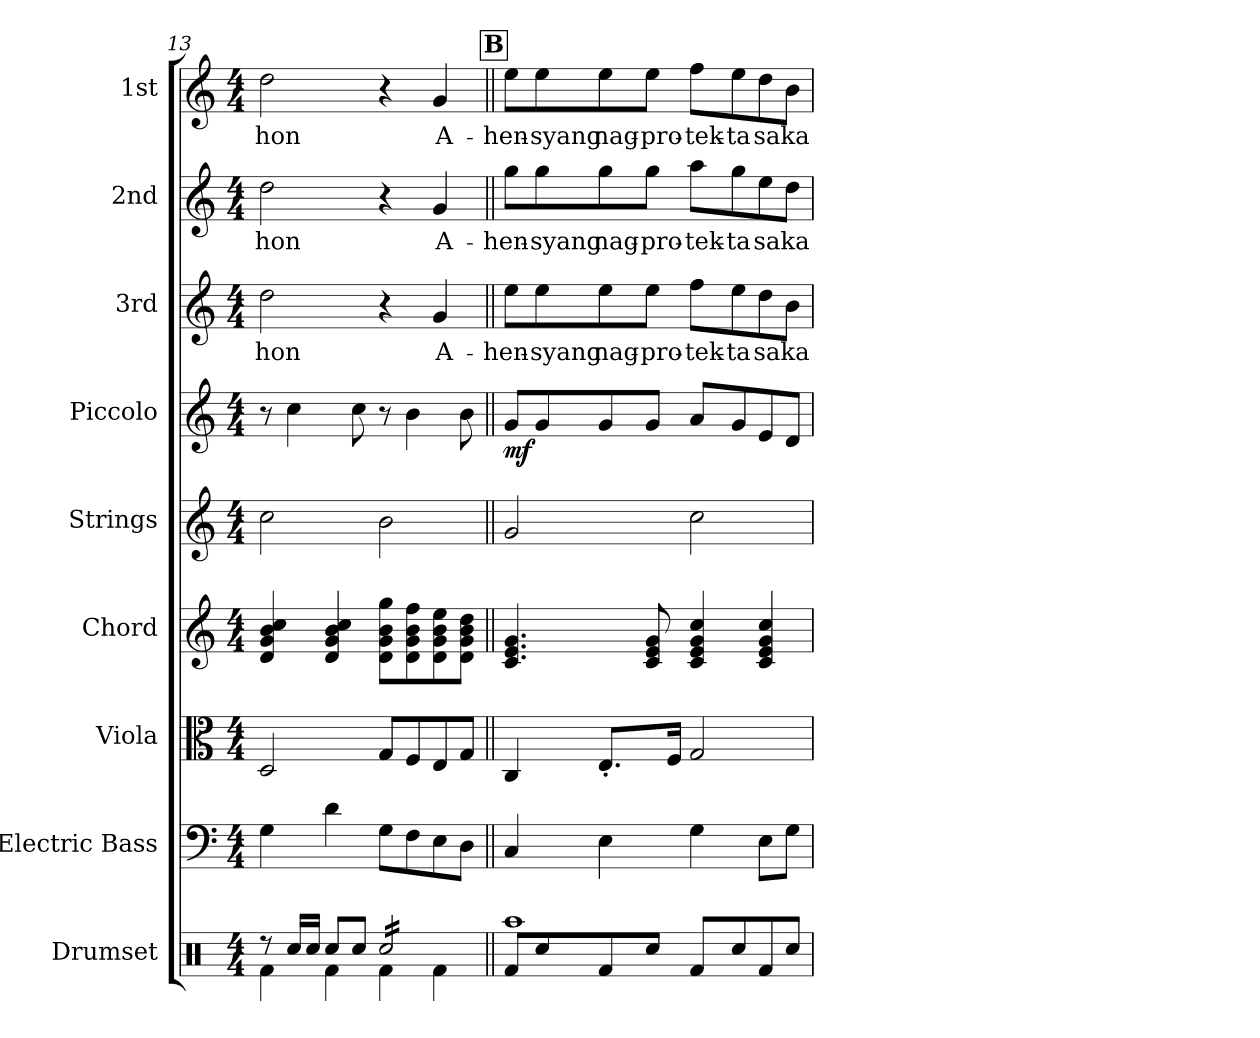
**kern	**kern	**kern	**kern	**kern	**kern	**dynam	**kern	**text	**kern	**text	**kern	**text
*part9	*part8	*part7	*part6	*part5	*part4	*part4	*part3	*part3	*part2	*part2	*part1	*part1
*staff9	*staff8	*staff7	*staff6	*staff5	*staff4	*staff4	*staff3	*staff3	*staff2	*staff2	*staff1	*staff1
*I"Drumset	*I"Electric Bass	*I"Viola	*I"Chord	*I"Strings	*I"Piccolo	*	*I"3rd	*	*I"2nd	*	*I"1st	*
*I'D. Set	*I'El. B.	*I'Vla.	*I'Chord	*I'St.	*I'Picc.	*	*	*	*	*	*	*
*clefX	*clefF4	*clefC3	*clefG2	*clefG2	*clefG2	*	*clefG2	*	*clefG2	*	*clefG2	*
*	*ITrd7c12	*	*	*	*ITrd-7c-12	*	*	*	*	*	*	*
*k[]	*k[]	*k[]	*k[]	*k[]	*k[]	*	*k[]	*	*k[]	*	*k[]	*
*M4/4	*M4/4	*M4/4	*M4/4	*M4/4	*M4/4	*	*M4/4	*	*M4/4	*	*M4/4	*
=13	=13	=13	=13	=13	=13	=13	=13	=13	=13	=13	=13	=13
*^	*	*	*	*	*	*	*	*	*	*	*	*
!	!	!	!	!	!	!	!	!	!LO:LY:b	!	!LO:LY:b	!	!LO:LY:b
8r	4Rf\	4GG\	2D/	4d/ 4g/ 4b/ 4cc/	2cc\	8r	.	2dd\	-hon	2dd\	-hon	2dd\	-hon
16Rcc/LL	.	.	.	.	.	4ccc\	.	.	.	.	.	.	.
16Rcc/JJ	.	.	.	.	.	.	.	.	.	.	.	.	.
8Rcc/L	4Rf\	4D\	.	4d/ 4g/ 4b/ 4cc/	.	.	.	.	.	.	.	.	.
8Rcc/J	.	.	.	.	.	8ccc\	.	.	.	.	.	.	.
*tremolo	*	*	*	*	*	*	*	*	*	*	*	*	*
16Rcc/LL	4Rf\	8GG\L	8G/L	8d\ 8g\ 8b\ 8gg\L	2b\	8r	.	4r	.	4r	.	4r	.
16Rcc/	.	.	.	.	.	.	.	.	.	.	.	.	.
16Rcc/	.	8FF\	8F/	8d\ 8g\ 8b\ 8ff\	.	4bb\	.	.	.	.	.	.	.
16Rcc/	.	.	.	.	.	.	.	.	.	.	.	.	.
!	!	!	!	!	!	!	!	!	!LO:LY:b	!	!LO:LY:b	!	!LO:LY:b
16Rcc/	4Rf\	8EE\	8E/	8d\ 8g\ 8b\ 8ee\	.	.	.	4g/	A-	4g/	A-	4g/	A-
16Rcc/	.	.	.	.	.	.	.	.	.	.	.	.	.
16Rcc/	.	8DD\J	8G/J	8d\ 8g\ 8b\ 8dd\J	.	8bb\	.	.	.	.	.	.	.
16Rcc/JJ	.	.	.	.	.	.	.	.	.	.	.	.	.
*Xtremolo	*	*	*	*	*	*	*	*	*	*	*	*	*
!!LO:PB:g=z
!!LO:REH:place=s1:a:B:fs=14:t=B
=14||	=14||	=14||	=14||	=14||	=14||	=14||	=14||	=14||	=14||	=14||	=14||	=14||	=14||
!	!	!	!	!	!	!	!LO:DY:b	!	!LO:LY:b	!	!LO:LY:b	!	!LO:LY:b
8Rf/L	1Raa	4CC/	4C/	4.c/ 4.e/ 4.g/	2g/	8gg/L	mf	8ee\L	-hen-	8gg\L	-hen-	8ee\L	-hen-
!	!	!	!	!	!	!	!	!	!LO:LY:b	!	!LO:LY:b	!	!LO:LY:b
8Rcc/	.	.	.	.	.	8gg/	.	8ee\	-syang	8gg\	-syang	8ee\	-syang
!	!	!	!	!	!	!	!	!	!LO:LY:b	!	!LO:LY:b	!	!LO:LY:b
8Rf/	.	4EE\	8.E'/L	.	.	8gg/	.	8ee\	nag-	8gg\	nag-	8ee\	nag-
!	!	!	!	!	!	!	!	!	!LO:LY:b	!	!LO:LY:b	!	!LO:LY:b
8Rcc/J	.	.	.	8c/ 8e/ 8g/	.	8gg/J	.	8ee\J	-pro-	8gg\J	-pro-	8ee\J	-pro-
.	.	.	16F/Jk	.	.	.	.	.	.	.	.	.	.
!	!	!	!	!	!	!	!	!	!LO:LY:b	!	!LO:LY:b	!	!LO:LY:b
8Rf/L	.	4GG\	2G/	4c/ 4e/ 4g/ 4cc/	2cc\	8aa/L	.	8ff\L	-tek-	8aa\L	-tek-	8ff\L	-tek-
!	!	!	!	!	!	!	!	!	!LO:LY:b	!	!LO:LY:b	!	!LO:LY:b
8Rcc/	.	.	.	.	.	8gg/	.	8ee\	-ta	8gg\	-ta	8ee\	-ta
!	!	!	!	!	!	!	!	!	!LO:LY:b	!	!LO:LY:b	!	!LO:LY:b
8Rf/	.	8EE\L	.	4c/ 4e/ 4g/ 4cc/	.	8ee/	.	8dd\	sa	8ee\	sa	8dd\	sa
!	!	!	!	!	!	!	!	!	!LO:LY:b	!	!LO:LY:b	!	!LO:LY:b
8Rcc/J	.	8GG\J	.	.	.	8dd/J	.	8b\J	ka-	8dd\J	ka-	8b\J	ka-
*v	*v	*	*	*	*	*	*	*	*	*	*	*	*
=	=	=	=	=	=	=	=	=	=	=	=	=
*-	*-	*-	*-	*-	*-	*-	*-	*-	*-	*-	*-	*-
